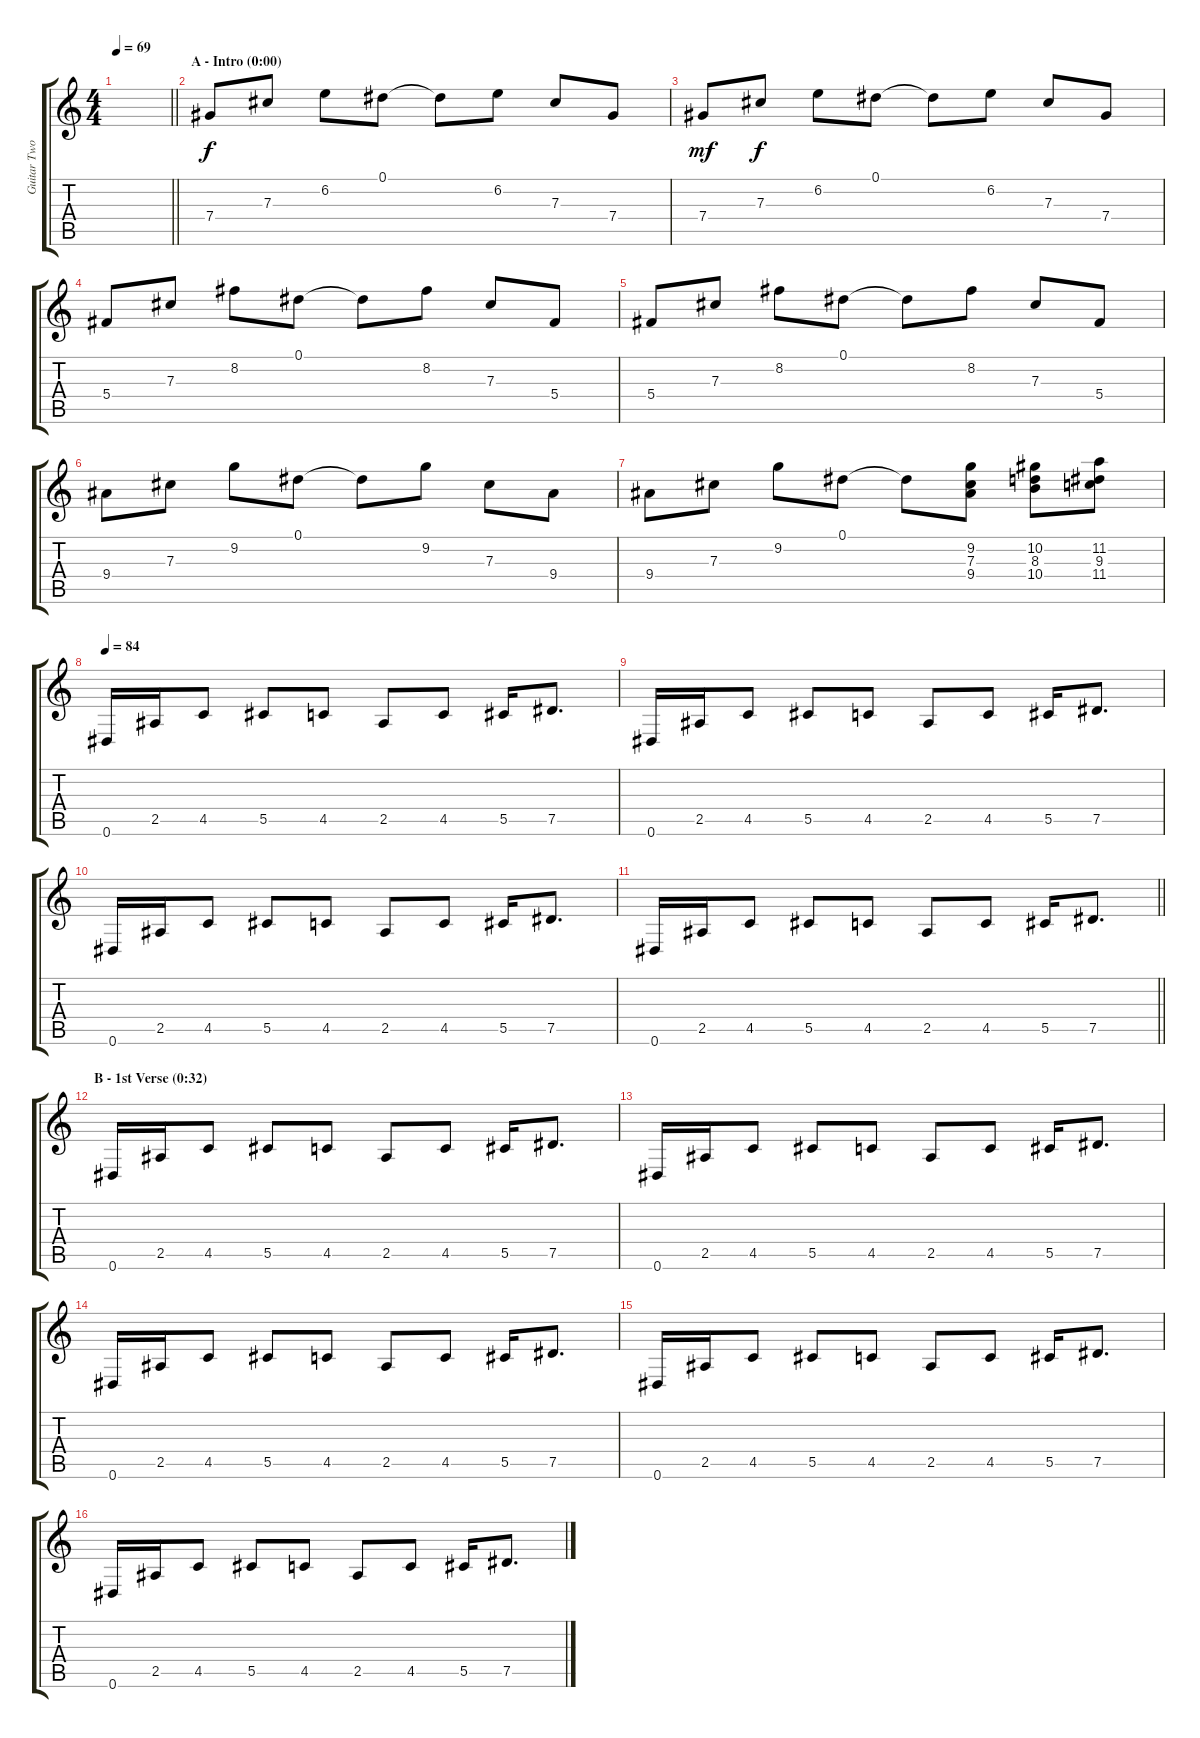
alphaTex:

\track ("Guitar Two" "Guitar Two") {instrument distortionguitar}
\staff {score tabs}
\tuning (Eb4 Bb3 Gb3 Db3 Ab2 Eb2) {hide}
\ts (4 4)
\tempo 69
\clef g2
\barLineRight lightlight
\ks c
|
\section ("" "A - Intro (0:00)")
7.4.8 7.3.8{dy f} 6.2.8 0.1.8 0.1{t}.8 6.2.8 7.3.8 7.4.8 |
7.4.8{dy mf} 7.3.8{dy f} 6.2.8 0.1.8 0.1{t}.8 6.2.8 7.3.8 7.4.8 |
5.4.8 7.3.8 8.2.8 0.1.8 0.1{t}.8 8.2.8 7.3.8 5.4.8 |
5.4.8 7.3.8 8.2.8 0.1.8 0.1{t}.8 8.2.8 7.3.8 5.4.8 |
9.4.8 7.3.8 9.2.8 0.1.8 0.1{t}.8 9.2.8 7.3.8 9.4.8 |
9.4.8 7.3.8 9.2.8 0.1.8 0.1{t}.8 (9.2 7.3 9.4).8 (10.2 8.3 10.4).8 (11.2 9.3 11.4).8 |
\tempo 84
0.6.16 2.5.16 4.5.8 5.5.8 4.5.8 2.5.8 4.5.8 5.5.16 7.5.8{d} |
0.6.16 2.5.16 4.5.8 5.5.8 4.5.8 2.5.8 4.5.8 5.5.16 7.5.8{d} |
0.6.16 2.5.16 4.5.8 5.5.8 4.5.8 2.5.8 4.5.8 5.5.16 7.5.8{d} |
\barLineRight lightlight
0.6.16 2.5.16 4.5.8 5.5.8 4.5.8 2.5.8 4.5.8 5.5.16 7.5.8{d} |
\section ("" "B - 1st Verse (0:32)")
0.6.16 2.5.16 4.5.8 5.5.8 4.5.8 2.5.8 4.5.8 5.5.16 7.5.8{d} |
0.6.16 2.5.16 4.5.8 5.5.8 4.5.8 2.5.8 4.5.8 5.5.16 7.5.8{d} |
0.6.16 2.5.16 4.5.8 5.5.8 4.5.8 2.5.8 4.5.8 5.5.16 7.5.8{d} |
0.6.16 2.5.16 4.5.8 5.5.8 4.5.8 2.5.8 4.5.8 5.5.16 7.5.8{d} |
0.6.16 2.5.16 4.5.8 5.5.8 4.5.8 2.5.8 4.5.8 5.5.16 7.5.8{d}
